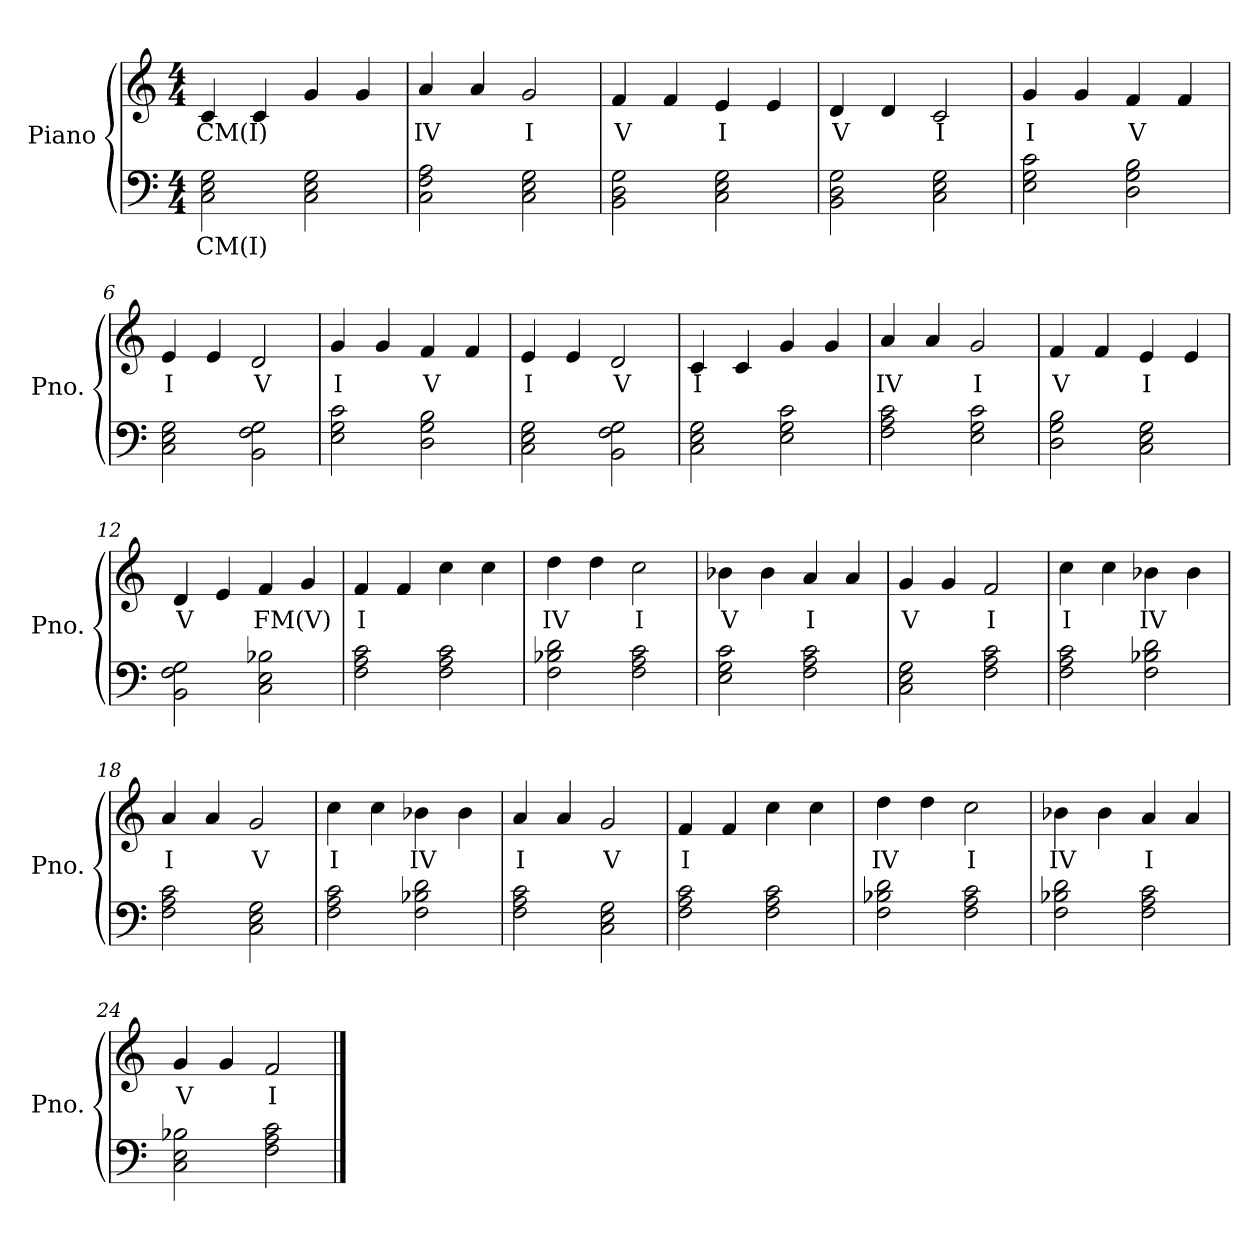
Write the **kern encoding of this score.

**kern	**text	**kern	**text
*part2	*part2	*part1	*part1
*staff2	*staff2	*staff1	*staff1
*I"Piano	*	*I"Piano	*
*I'Pno.	*	*I'Pno.	*
*clefF4	*	*clefG2	*
*k[]	*	*k[]	*
*M4/4	*	*M4/4	*
=1	=1	=1	=1
!	!LO:LY:b	!	!
!	!	!	!LO:LY:b
2C\ 2E\ 2G\	CM(I)	4c/	CM(I)
.	.	4c/	.
2C\ 2E\ 2G\	.	4g/	.
.	.	4g/	.
=2	=2	=2	=2
!	!	!	!LO:LY:b
2C\ 2F\ 2A\	.	4a/	IV
.	.	4a/	.
!	!	!	!LO:LY:b
2C\ 2E\ 2G\	.	2g/	I
=3	=3	=3	=3
!	!	!	!LO:LY:b
2BB\ 2D\ 2G\	.	4f/	V
.	.	4f/	.
!	!	!	!LO:LY:b
2C\ 2E\ 2G\	.	4e/	I
.	.	4e/	.
=4	=4	=4	=4
!	!	!	!LO:LY:b
2BB\ 2D\ 2G\	.	4d/	V
.	.	4d/	.
!	!	!	!LO:LY:b
2C\ 2E\ 2G\	.	2c/	I
=5	=5	=5	=5
!	!	!	!LO:LY:b
2E\ 2G\ 2c\	.	4g/	I
.	.	4g/	.
!	!	!	!LO:LY:b
2D\ 2G\ 2B\	.	4f/	V
.	.	4f/	.
=6	=6	=6	=6
!	!	!	!LO:LY:b
2C\ 2E\ 2G\	.	4e/	I
.	.	4e/	.
!	!	!	!LO:LY:b
2BB\ 2F\ 2G\	.	2d/	V
=7	=7	=7	=7
!	!	!	!LO:LY:b
2E\ 2G\ 2c\	.	4g/	I
.	.	4g/	.
!	!	!	!LO:LY:b
2D\ 2G\ 2B\	.	4f/	V
.	.	4f/	.
=8	=8	=8	=8
!	!	!	!LO:LY:b
2C\ 2E\ 2G\	.	4e/	I
.	.	4e/	.
!	!	!	!LO:LY:b
2BB\ 2F\ 2G\	.	2d/	V
=9	=9	=9	=9
!	!	!	!LO:LY:b
2C\ 2E\ 2G\	.	4c/	I
.	.	4c/	.
2E\ 2G\ 2c\	.	4g/	.
.	.	4g/	.
=10	=10	=10	=10
!	!	!	!LO:LY:b
2F\ 2A\ 2c\	.	4a/	IV
.	.	4a/	.
!	!	!	!LO:LY:b
2E\ 2G\ 2c\	.	2g/	I
!!LO:LB:g=z
=11	=11	=11	=11
!	!	!	!LO:LY:b
2D\ 2G\ 2B\	.	4f/	V
.	.	4f/	.
!	!	!	!LO:LY:b
2C\ 2E\ 2G\	.	4e/	I
.	.	4e/	.
=12	=12	=12	=12
!	!	!	!LO:LY:b
2BB\ 2F\ 2G\	.	4d/	V
.	.	4e/	.
!	!	!	!LO:LY:b
2C\ 2E\ 2B-X\	.	4f/	FM(V)
.	.	4g/	.
=13	=13	=13	=13
!	!	!	!LO:LY:b
2F\ 2A\ 2c\	.	4f/	I
.	.	4f/	.
2F\ 2A\ 2c\	.	4cc\	.
.	.	4cc\	.
=14	=14	=14	=14
!	!	!	!LO:LY:b
2F\ 2B-X\ 2d\	.	4dd\	IV
.	.	4dd\	.
!	!	!	!LO:LY:b
2F\ 2A\ 2c\	.	2cc\	I
=15	=15	=15	=15
!	!	!	!LO:LY:b
2E\ 2G\ 2c\	.	4b-X\	V
.	.	4b-\	.
!	!	!	!LO:LY:b
2F\ 2A\ 2c\	.	4a/	I
.	.	4a/	.
=16	=16	=16	=16
!	!	!	!LO:LY:b
2C\ 2E\ 2G\	.	4g/	V
.	.	4g/	.
!	!	!	!LO:LY:b
2F\ 2A\ 2c\	.	2f/	I
=17	=17	=17	=17
!	!	!	!LO:LY:b
2F\ 2A\ 2c\	.	4cc\	I
.	.	4cc\	.
!	!	!	!LO:LY:b
2F\ 2B-X\ 2d\	.	4b-X\	IV
.	.	4b-\	.
=18	=18	=18	=18
!	!	!	!LO:LY:b
2F\ 2A\ 2c\	.	4a/	I
.	.	4a/	.
!	!	!	!LO:LY:b
2C\ 2E\ 2G\	.	2g/	V
=19	=19	=19	=19
!	!	!	!LO:LY:b
2F\ 2A\ 2c\	.	4cc\	I
.	.	4cc\	.
!	!	!	!LO:LY:b
2F\ 2B-X\ 2d\	.	4b-X\	IV
.	.	4b-\	.
!!LO:LB:g=z
=20	=20	=20	=20
!	!	!	!LO:LY:b
2F\ 2A\ 2c\	.	4a/	I
.	.	4a/	.
!	!	!	!LO:LY:b
2C\ 2E\ 2G\	.	2g/	V
!!LO:LB:g=z
=21	=21	=21	=21
!	!	!	!LO:LY:b
2F\ 2A\ 2c\	.	4f/	I
.	.	4f/	.
2F\ 2A\ 2c\	.	4cc\	.
.	.	4cc\	.
=22	=22	=22	=22
!	!	!	!LO:LY:b
2F\ 2B-X\ 2d\	.	4dd\	IV
.	.	4dd\	.
!	!	!	!LO:LY:b
2F\ 2A\ 2c\	.	2cc\	I
=23	=23	=23	=23
!	!	!	!LO:LY:b
2F\ 2B-X\ 2d\	.	4b-X\	IV
.	.	4b-\	.
!	!	!	!LO:LY:b
2F\ 2A\ 2c\	.	4a/	I
.	.	4a/	.
=24	=24	=24	=24
!	!	!	!LO:LY:b
2C\ 2E\ 2B-X\	.	4g/	V
.	.	4g/	.
!	!	!	!LO:LY:b
2F\ 2A\ 2c\	.	2f/	I
==	==	==	==
*-	*-	*-	*-
